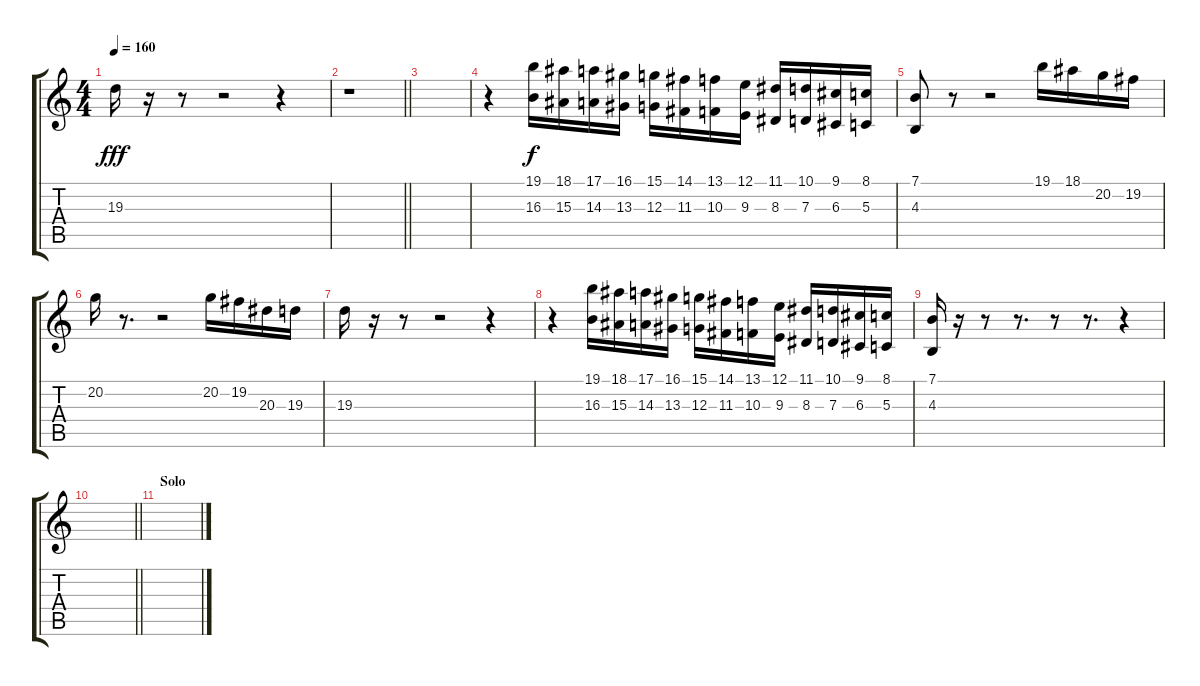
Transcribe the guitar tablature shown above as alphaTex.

\track "" {instrument stringensemble1}
\staff {score tabs}
\tuning (E4 B3 G3 D3 A2 E2) {hide}
\ts (4 4)
\tempo 160
\clef g2
\ks c
19.3.16{dy fff} r.16 r.8 r.2 r.4 |
\barLineRight lightlight
r.1 |
|
r.4 (19.1 16.3).16{dy f} (18.1 15.3).16 (17.1 14.3).16 (16.1 13.3).16 (15.1 12.3).16 (14.1 11.3).16 (13.1 10.3).16 (12.1 9.3).16 (11.1 8.3).16 (10.1 7.3).16 (9.1 6.3).16 (8.1 5.3).16 |
(7.1 4.3).8 r.8 r.2 19.1.16 18.1.16 20.2.16 19.2.16 |
20.2.16 r.8{d} r.2 20.2.16 19.2.16 20.3.16 19.3.16 |
19.3.16 r.16 r.8 r.2 r.4 |
r.4 (19.1 16.3).16 (18.1 15.3).16 (17.1 14.3).16 (16.1 13.3).16 (15.1 12.3).16 (14.1 11.3).16 (13.1 10.3).16 (12.1 9.3).16 (11.1 8.3).16 (10.1 7.3).16 (9.1 6.3).16 (8.1 5.3).16 |
(7.1 4.3).16 r.16 r.8 r.8{d} r.8 r.8{d} r.4 |
\barLineRight lightlight
|
\section ("" "Solo")
